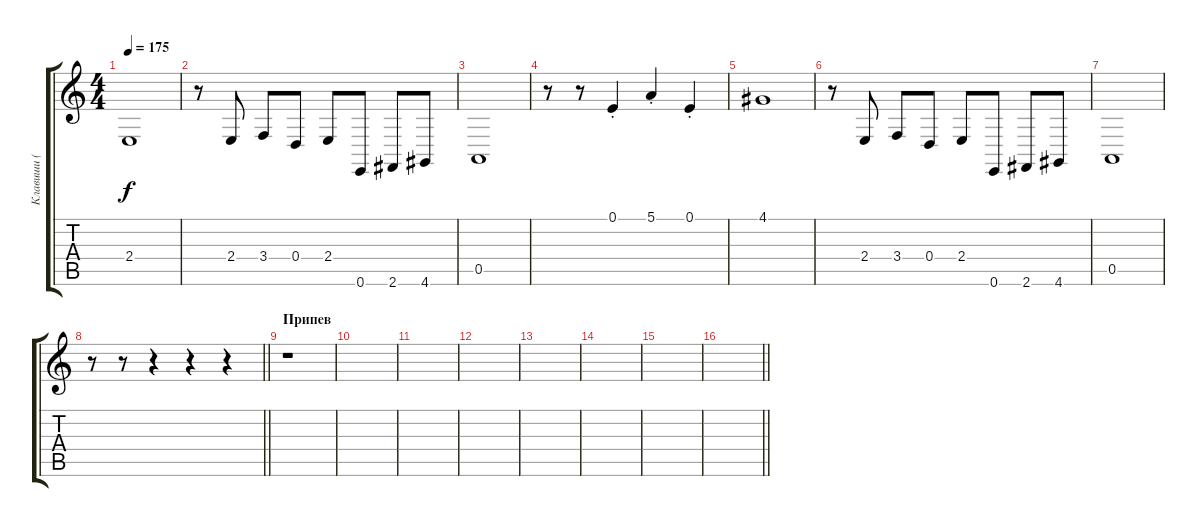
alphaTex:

\track ("Клавиши ( Рояль ) Правая Рука  " "Клавиши ( ") {instrument acousticgrandpiano}
\staff {score tabs}
\tuning (E4 B3 G3 D3 A2 E2) {hide}
\ts (4 4)
\section ("" "")
\tempo 175
\clef g2
\ks c
2.4.1{dy f} |
r.8 2.4.8 3.4.8 0.4.8 2.4.8 0.6.8 2.6.8 4.6.8 |
0.5.1 |
r.8 r.8 0.1{st}.4 5.1{st}.4 0.1{st}.4 |
4.1.1 |
r.8 2.4.8 3.4.8 0.4.8 2.4.8 0.6.8 2.6.8 4.6.8 |
0.5.1 |
\barLineRight lightlight
r.8 r.8 r.4 r.4 r.4 |
\section ("" "Припев")
r.1 |
|
|
|
|
|
|
\barLineRight lightlight
